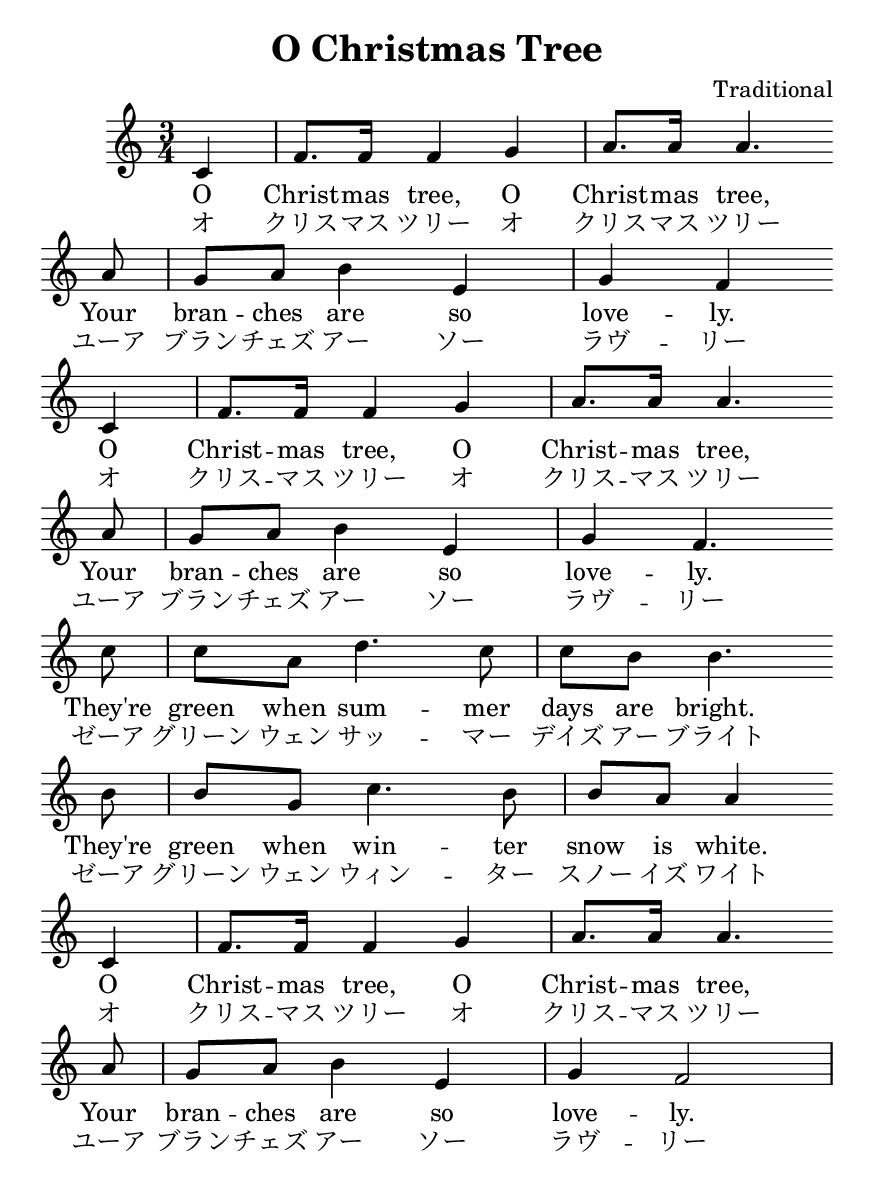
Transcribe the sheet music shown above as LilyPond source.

\version "2.14.2"
Notes = \transpose c c' {
    \key c \major
    \time 3/4
    \partial 4

    c4  | f8. f16 f4      g    | a8. a16 a4.  \bar "" \break
    a8  | g  a    b4      e    | g4      f    \bar "" \break
    c4  | f8. f16 f4      g    | a8. a16 a4.  \bar "" \break
    a8  | g  a    b4      e    | g4      f4.  \bar "" \break
    c'8 | c' a    d'4.     c'8 | c'8 b   b4.  \bar "" \break
    b8  | b  g    c'4.     b8  | b8  a   a4   \bar "" \break
    c4  | f8. f16 f4      g    | a8. a16 a4.  \bar "" \break
    a8  | g  a    b4      e    | g4      f2
}
English = \lyricmode {
    O Christ -- mas tree, O Christ -- mas tree,
    Your bran -- ches are so love -- ly.
    O Christ -- mas tree, O Christ -- mas tree,
    Your bran -- ches are so love -- ly.
    They're green when sum -- mer days are bright.
    They're green when win -- ter snow is white.
    O Christ -- mas tree, O Christ -- mas tree,
    Your bran -- ches are so love -- ly.
}
Katakana = \lyricmode {
    オ クリス -- マス ツリー オ クリス -- マス ツリー
    ユーア ブラン -- チェズ アー ソー ラヴ -- リー
    オ クリス -- マス ツリー オ クリス -- マス ツリー
    ユーア ブラン -- チェズ アー ソー ラヴ -- リー
    ゼーア グリーン ウェン サッ -- マー デイズ アー ブライト
    ゼーア グリーン ウェン ウィン -- ター スノー イズ ワイト
    オ クリス -- マス ツリー オ クリス -- マス ツリー
    ユーア ブラン -- チェズ アー ソー ラヴ -- リー
}


#(set-default-paper-size "a5")

\header {
  title = "O Christmas Tree"
  composer = "Traditional"
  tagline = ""
}

\score {
  \new ChoirStaff <<
    \new Staff <<
      \clef "treble"
      \new Voice = "Notes"  { \Notes }
      \new Lyrics \lyricsto "Notes" { \English   }
      \new Lyrics \lyricsto "Notes" { \Katakana   }
    >>
  >>
}
